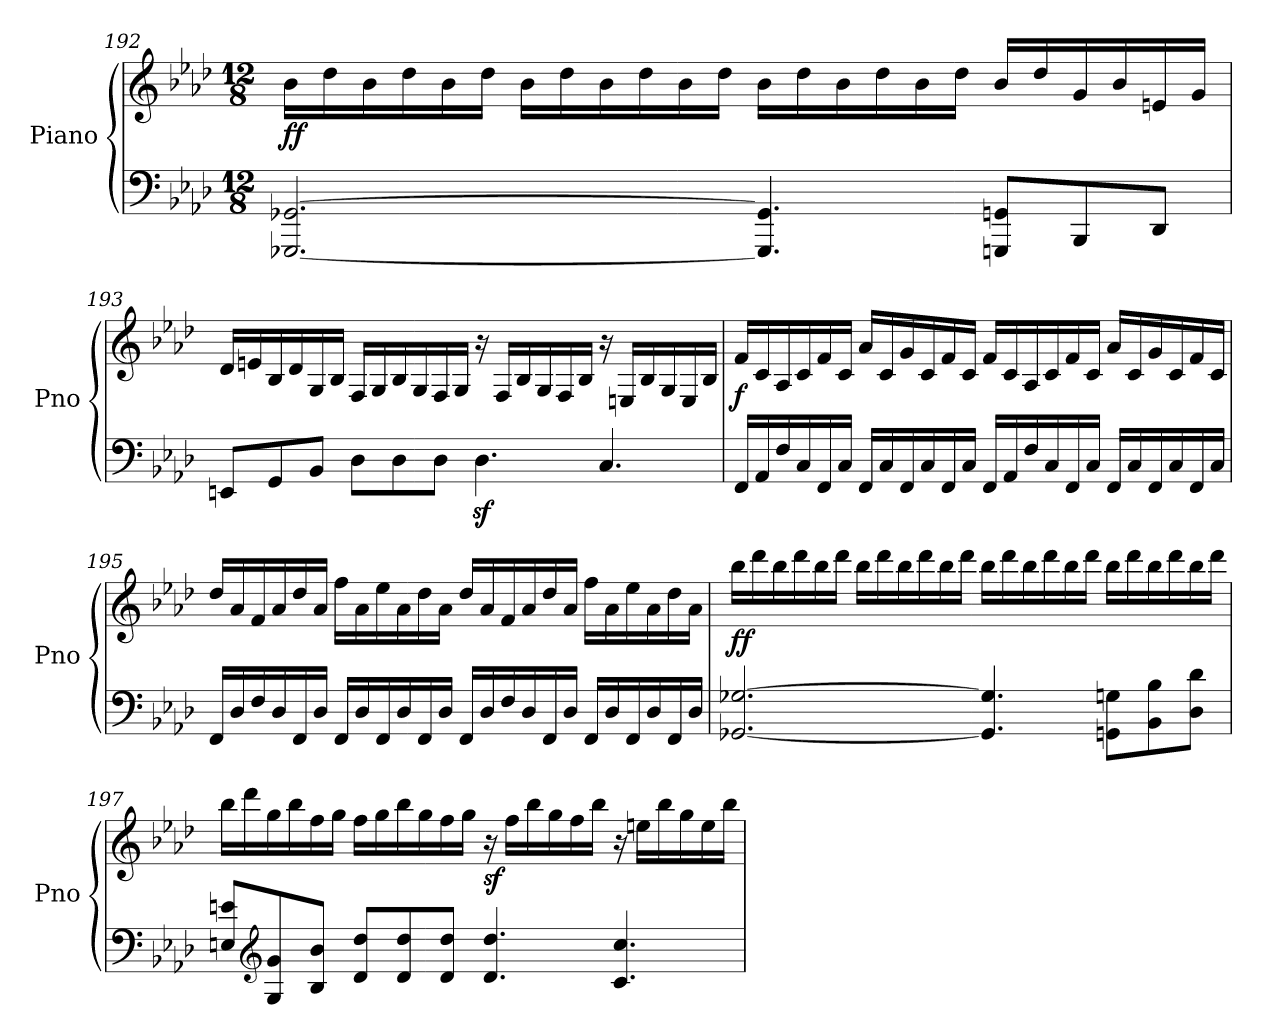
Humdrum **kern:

**kern	**kern	**dynam
*part1	*part1	*part1
*staff2	*staff1	*staff1/2
*I"Piano	*	*
*I'Pno	*	*
!!LO:PB:g=z
*clefF4	*clefG2	*
*k[b-e-a-d-]	*k[b-e-a-d-]	*
*A-:	*A-:	*
*M12/8	*M12/8	*
=192	=192	=192
!	!	!LO:DY:b
[2.GGG-X/ [2.GG-X/	16b-\LL	ff
.	16dd-\	.
.	16b-\	.
.	16dd-\	.
.	16b-\	.
.	16dd-\JJ	.
.	16b-\LL	.
.	16dd-\	.
.	16b-\	.
.	16dd-\	.
.	16b-\	.
.	16dd-\JJ	.
4.GGG-/] 4.GG-/]	16b-\LL	.
.	16dd-\	.
.	16b-\	.
.	16dd-\	.
.	16b-\	.
.	16dd-\JJ	.
8GGGn/ 8GGn/L	16b-/LL	.
.	16dd-/	.
8BBB-/	16g/	.
.	16b-/	.
8DD-/J	16en/	.
.	16g/JJ	.
!!LO:LB:g=z
=193	=193	=193
8EEn/L	16d-/LL	.
.	16en/	.
8GG/	16B-/	.
.	16d-/	.
8BB-/J	16G/	.
.	16B-/JJ	.
8D-\L	16F/LL	.
.	16G/	.
8D-\	16B-/	.
.	16G/	.
8D-\J	16F/	.
.	16G/JJ	.
4.D-z<\	16r	.
.	16F/LL	.
.	16B-/	.
.	16G/	.
.	16F/	.
.	16B-/JJ	.
4.C/	16r	.
.	16En/LL	.
.	16B-/	.
.	16G/	.
.	16E/	.
.	16B-/JJ	.
!!LO:LB:g=z
=194	=194	=194
!	!	!LO:DY:b
16FF/LL	16f/LL	f
16AA-/	16c/	.
16F/	16A-/	.
16C/	16c/	.
16FF/	16f/	.
16C/JJ	16c/JJ	.
16FF/LL	16a-/LL	.
16C/	16c/	.
16FF/	16g/	.
16C/	16c/	.
16FF/	16f/	.
16C/JJ	16c/JJ	.
16FF/LL	16f/LL	.
16AA-/	16c/	.
16F/	16A-/	.
16C/	16c/	.
16FF/	16f/	.
16C/JJ	16c/JJ	.
16FF/LL	16a-/LL	.
16C/	16c/	.
16FF/	16g/	.
16C/	16c/	.
16FF/	16f/	.
16C/JJ	16c/JJ	.
!!LO:LB:g=z
=195	=195	=195
16FF/LL	16dd-/LL	.
16D-/	16a-/	.
16F/	16f/	.
16D-/	16a-/	.
16FF/	16dd-/	.
16D-/JJ	16a-/JJ	.
16FF/LL	16ff\LL	.
16D-/	16a-\	.
16FF/	16ee-\	.
16D-/	16a-\	.
16FF/	16dd-\	.
16D-/JJ	16a-\JJ	.
16FF/LL	16dd-/LL	.
16D-/	16a-/	.
16F/	16f/	.
16D-/	16a-/	.
16FF/	16dd-/	.
16D-/JJ	16a-/JJ	.
16FF/LL	16ff\LL	.
16D-/	16a-\	.
16FF/	16ee-\	.
16D-/	16a-\	.
16FF/	16dd-\	.
16D-/JJ	16a-\JJ	.
!!LO:LB:g=z
=196	=196	=196
!	!	!LO:DY:b
[2.GG-X/ [2.G-X/	16bb-\LL	ff
.	16ddd-\	.
.	16bb-\	.
.	16ddd-\	.
.	16bb-\	.
.	16ddd-\JJ	.
.	16bb-\LL	.
.	16ddd-\	.
.	16bb-\	.
.	16ddd-\	.
.	16bb-\	.
.	16ddd-\JJ	.
4.GG-/] 4.G-/]	16bb-\LL	.
.	16ddd-\	.
.	16bb-\	.
.	16ddd-\	.
.	16bb-\	.
.	16ddd-\JJ	.
8GGn\ 8Gn\L	16bb-\LL	.
.	16ddd-\	.
8BB-\ 8B-\	16bb-\	.
.	16ddd-\	.
8D-\ 8d-\J	16bb-\	.
.	16ddd-\JJ	.
!!LO:LB:g=z
=197	=197	=197
8En/ 8en/L	16bb-\LL	.
.	16ddd-\	.
*clefG2	*	*
8G/ 8g/	16gg\	.
.	16bb-\	.
8B-/ 8b-/J	16ff\	.
.	16gg\JJ	.
8d-/ 8dd-/L	16ff\LL	.
.	16gg\	.
8d-/ 8dd-/	16bb-\	.
.	16gg\	.
8d-/ 8dd-/J	16ff\	.
.	16gg\JJ	.
!	!	!LO:DY:b
4.d-/ 4.dd-/	16r	sf
.	16ff\LL	.
.	16bb-\	.
.	16gg\	.
.	16ff\	.
.	16bb-\JJ	.
4.c/ 4.cc/	16r	.
.	16een\LL	.
.	16bb-\	.
.	16gg\	.
.	16ee\	.
.	16bb-\JJ	.
=	=	=
*-	*-	*-
